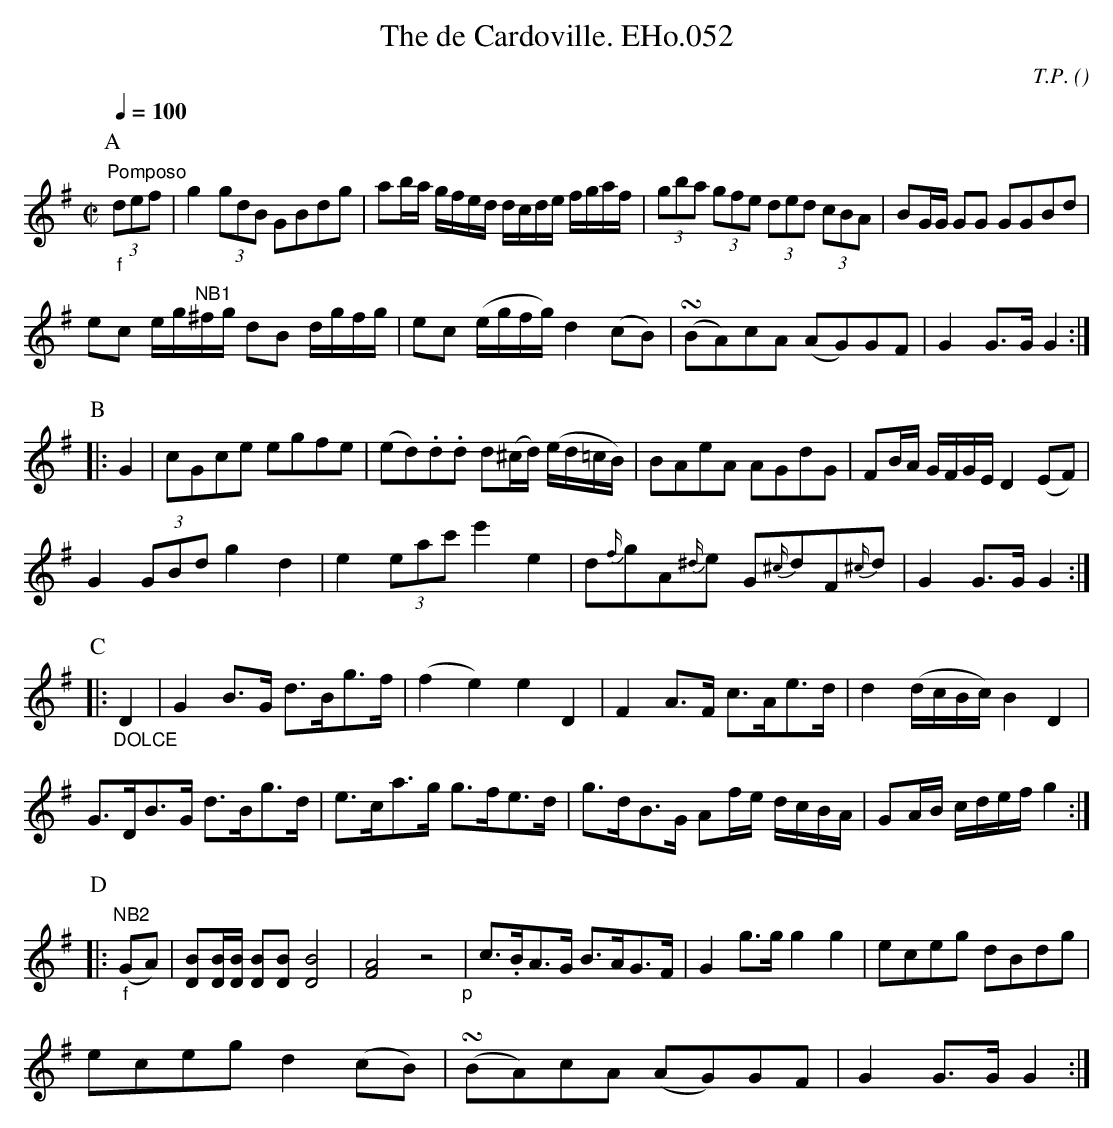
X:1
T:de Cardoville. EHo.052, The
M:C|
L:1/8
Q:1/4=100
C:T.P.
O:
K:G
P:A
"Pomposo""_f"(3def | g2 (3gdB GBdg | ab/a/ g/f/e/d/ d/c/d/e/ f/g/a/f/ | (3gba (3gfe (3ded (3cBA | BG/G/ GG GGBd |
ec e/g/"NB1"^f/g/ dB d/g/f/g/ | ec (e/g/f/g/)d2(cB) | (!turn!BA)cA (AG)GF | G2G>GG2 :|
P:B
|: G2 | cGce egfe | (ed).d.d d(^c/d/) (e/d/=c/B/) | BAeA AGdG | FB/A/ G/F/G/E/ D2(EF) |
G2(3GBd g2d2 | e2(3eac'e'2e2 | d{f/}gA{^d/}e G{^c/}dF{^c/}d | G2G>GG2 :|
P:C
|: "_DOLCE"D2 |G2B>G d>Bg>f | (f2e2)e2D2 | F2A>F c>Ae>d | d2(d/c/B/c/)B2D2 |
G>DB>G d>Bg>d |e>ca>g g>fe>d | g>dB>G Af/e/ d/c/B/A/ | GA/B/ c/d/e/f/g2 :|
P:D
|: "NB2""_f"(GA) | [BD][B/D/][B/D/] [BD][BD][B4D4] | [A4F4]z4 "_p" | c.>BA>G B>AG>F | G2g>g g2g2 | eceg dBdg |
eceg d2(cB) | (!turn!BA)cA (AG)GF | G2G>GG2 :|
